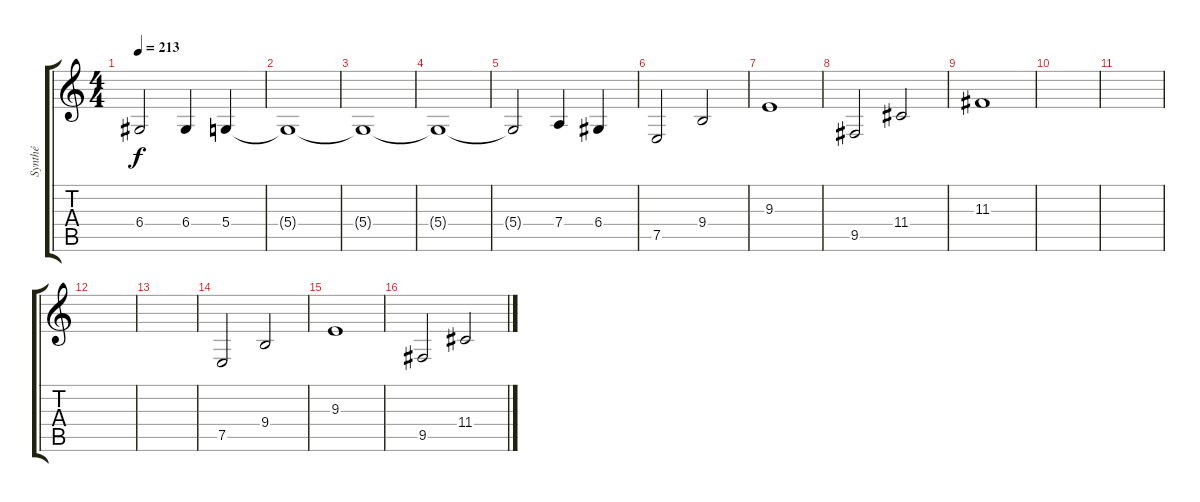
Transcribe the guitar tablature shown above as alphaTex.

\track ("Synthé" "Synthé") {instrument lead2sawtooth}
\staff {score tabs}
\tuning (E4 B3 G3 D3 A2 E2) {hide}
\ts (4 4)
\tempo 213
\clef g2
\ks c
6.4{t}.2{dy f} 6.4.4 5.4.4 |
5.4{t}.1 |
5.4{t}.1 |
5.4{t}.1 |
5.4{t}.2 7.4.4 6.4.4 |
7.5.2 9.4.2 |
9.3.1 |
9.5.2 11.4.2 |
11.3.1 |
|
|
|
|
7.5.2 9.4.2 |
9.3.1 |
9.5.2 11.4.2
